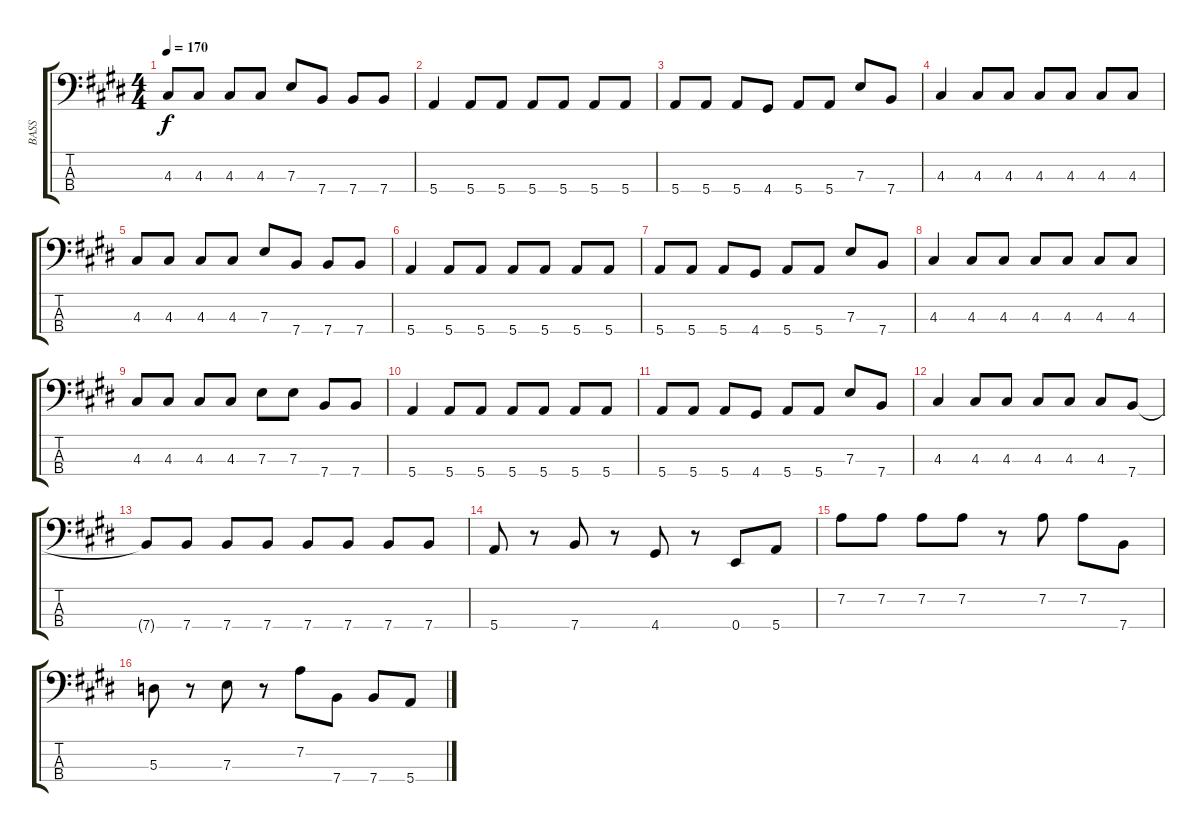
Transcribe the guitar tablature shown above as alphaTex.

\track ("BASS " "BASS ") {instrument electricbasspick}
\staff {score tabs}
\tuning (G2 D2 A1 E1) {hide}
\ts (4 4)
\tempo 170
\clef f4
\ks e
4.3.8{dy f} 4.3.8 4.3.8 4.3.8 7.3.8 7.4.8 7.4.8 7.4.8 |
5.4.4 5.4.8 5.4.8 5.4.8 5.4.8 5.4.8 5.4.8 |
5.4.8 5.4.8 5.4.8 4.4.8 5.4.8 5.4.8 7.3.8 7.4.8 |
4.3.4 4.3.8 4.3.8 4.3.8 4.3.8 4.3.8 4.3.8 |
4.3.8 4.3.8 4.3.8 4.3.8 7.3.8 7.4.8 7.4.8 7.4.8 |
5.4.4 5.4.8 5.4.8 5.4.8 5.4.8 5.4.8 5.4.8 |
5.4.8 5.4.8 5.4.8 4.4.8 5.4.8 5.4.8 7.3.8 7.4.8 |
4.3.4 4.3.8 4.3.8 4.3.8 4.3.8 4.3.8 4.3.8 |
4.3.8 4.3.8 4.3.8 4.3.8 7.3.8 7.3.8 7.4.8 7.4.8 |
5.4.4 5.4.8 5.4.8 5.4.8 5.4.8 5.4.8 5.4.8 |
5.4.8 5.4.8 5.4.8 4.4.8 5.4.8 5.4.8 7.3.8 7.4.8 |
4.3.4 4.3.8 4.3.8 4.3.8 4.3.8 4.3.8 7.4.8 |
7.4{t}.8 7.4.8 7.4.8 7.4.8 7.4.8 7.4.8 7.4.8 7.4.8 |
5.4.8 r.8 7.4.8 r.8 4.4.8 r.8 0.4.8 5.4.8 |
7.2.8 7.2.8 7.2.8 7.2.8 r.8 7.2.8 7.2.8 7.4.8 |
5.3.8 r.8 7.3.8 r.8 7.2.8 7.4.8 7.4.8 5.4.8
